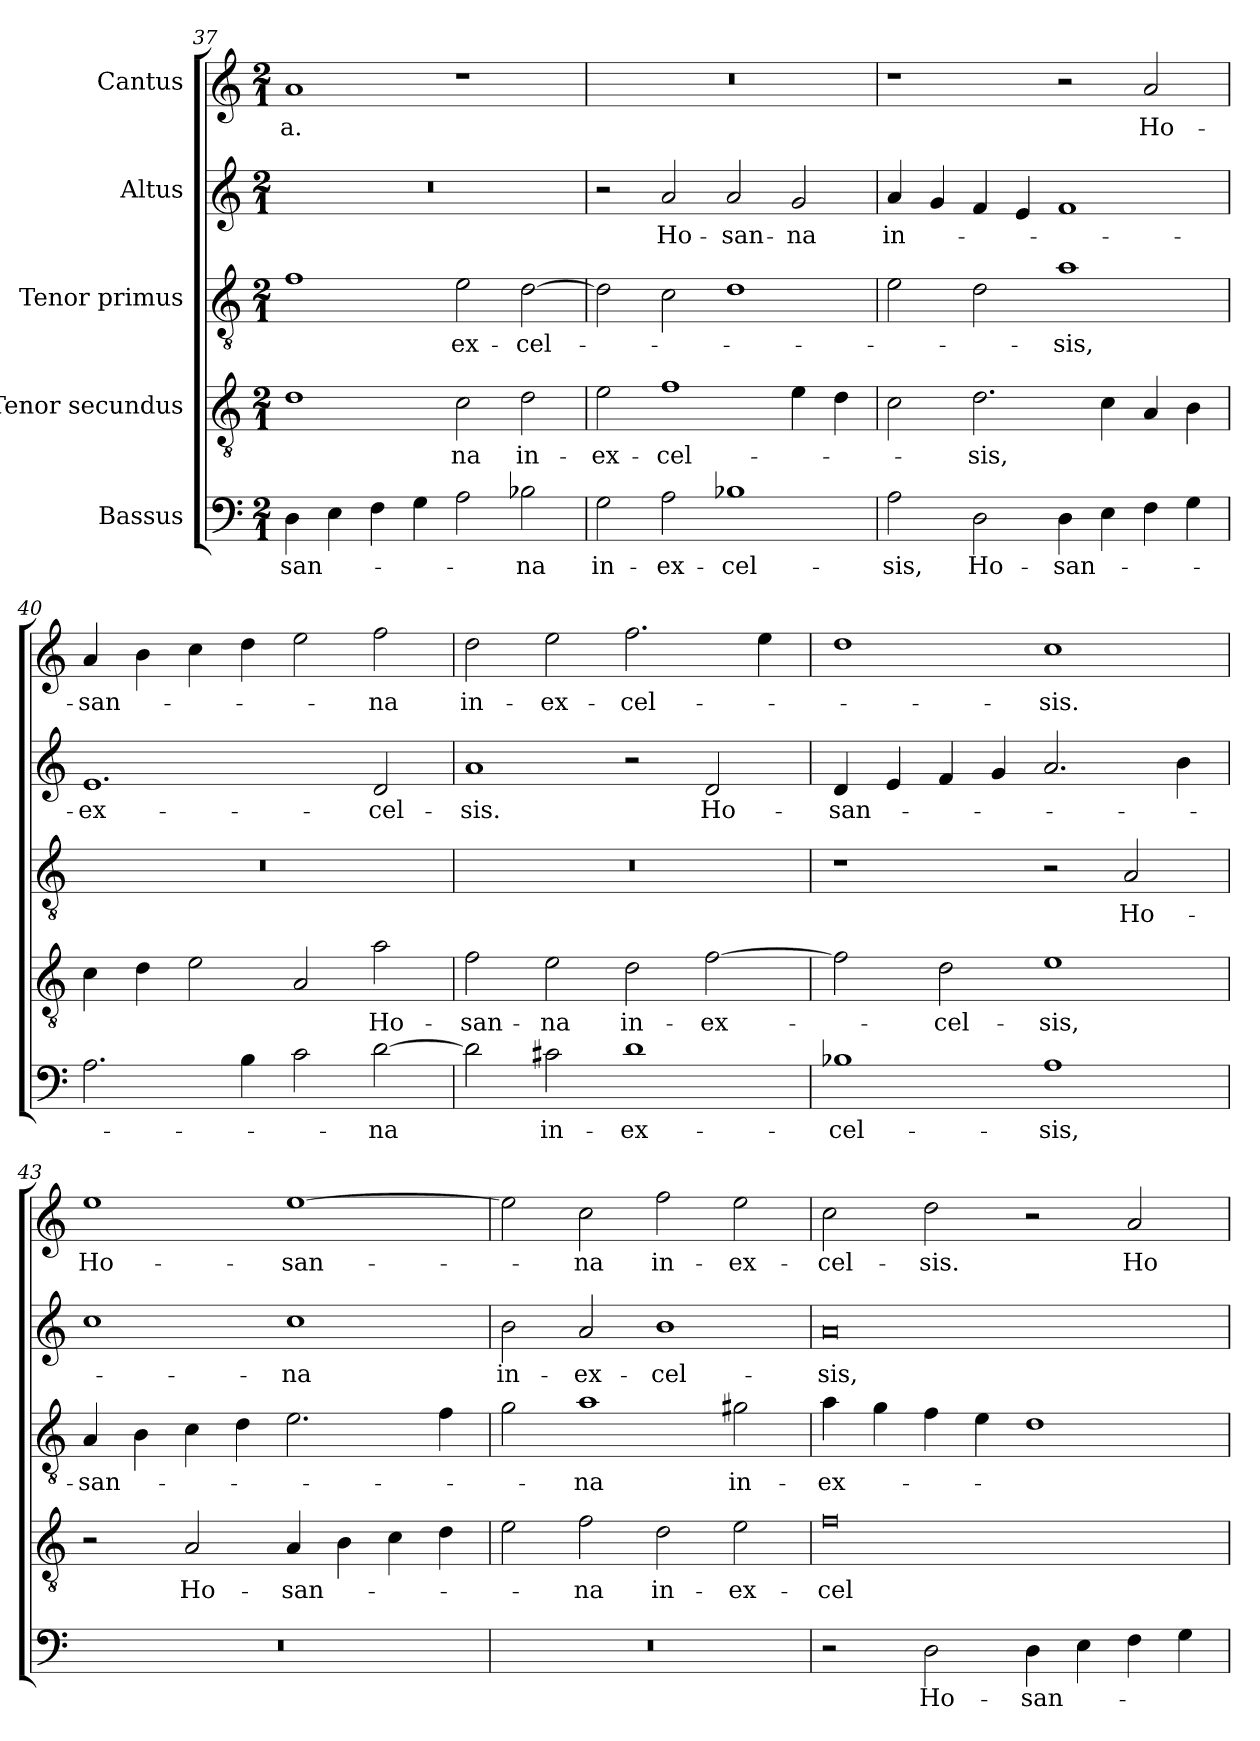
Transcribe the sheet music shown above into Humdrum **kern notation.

**kern	**text	**kern	**text	**kern	**text	**kern	**text	**kern	**text
*part5	*part5	*part4	*part4	*part3	*part3	*part2	*part2	*part1	*part1
*staff5	*staff5	*staff4	*staff4	*staff3	*staff3	*staff2	*staff2	*staff1	*staff1
*I"Bassus	*	*I"Tenor secundus	*	*I"Tenor primus	*	*I"Altus	*	*I"Cantus	*
*clefF4	*	*clefGv2	*	*clefGv2	*	*clefG2	*	*clefG2	*
*k[]	*	*k[]	*	*k[]	*	*k[]	*	*k[]	*
*M2/1	*	*M2/1	*	*M2/1	*	*M2/1	*	*M2/1	*
=37	=37	=37	=37	=37	=37	=37	=37	=37	=37
4D\	-san-	1d\	.	1f\	.	0r	.	1a/	-a.
4E\	.	.	.	.	.	.	.	.	.
4F\	.	.	.	.	.	.	.	.	.
4G\	.	.	.	.	.	.	.	.	.
2A\	.	2c\	-na	2e\	ex-	.	.	1r	.
2B-X\	-na	2d\	in-	[2d\	-cel-	.	.	.	.
=38	=38	=38	=38	=38	=38	=38	=38	=38	=38
2G\	in-	2e\	ex-	2d\]	.	2r	.	0r	.
2A\	ex-	1f\	-cel-	2c\	.	2a/	Ho-	.	.
1B-X\	-cel-	.	.	1d\	.	2a/	-san-	.	.
.	.	4e\	.	.	.	2g/	-na	.	.
.	.	4d\	.	.	.	.	.	.	.
=39	=39	=39	=39	=39	=39	=39	=39	=39	=39
2A\	-sis,	2c\	.	2e\	.	4a/	in-	1r	.
.	.	.	.	.	.	4g/	.	.	.
2D\	Ho-	2.d\	-sis,	2d\	.	4f/	.	.	.
.	.	.	.	.	.	4e/	.	.	.
4D\	-san-	.	.	1a\	-sis,	1f/	.	2r	.
4E\	.	4c\	.	.	.	.	.	.	.
4F\	.	4A/	.	.	.	.	.	2a/	Ho-
4G\	.	4B\	.	.	.	.	.	.	.
=40	=40	=40	=40	=40	=40	=40	=40	=40	=40
2.A\	.	4c\	.	0r	.	1.e/	ex-	4a/	-san-
.	.	4d\	.	.	.	.	.	4b\	.
.	.	2e\	.	.	.	.	.	4cc\	.
4B\	.	.	.	.	.	.	.	4dd\	.
2c\	.	2A/	.	.	.	.	.	2ee\	.
[2d\	-na	2a\	Ho-	.	.	2d/	-cel-	2ff\	-na
=41	=41	=41	=41	=41	=41	=41	=41	=41	=41
2d\]	.	2f\	-san-	0r	.	1a/	-sis.	2dd\	in-
2c#X\	in-	2e\	-na	.	.	.	.	2ee\	ex-
1d\	ex-	2d\	in-	.	.	2r	.	2.ff\	-cel-
.	.	[2f\	ex-	.	.	2d/	Ho-	.	.
.	.	.	.	.	.	.	.	4ee\	.
=42	=42	=42	=42	=42	=42	=42	=42	=42	=42
1B-X\	-cel-	2f\]	.	1r	.	4d/	-san-	1dd\	.
.	.	.	.	.	.	4e/	.	.	.
.	.	2d\	-cel-	.	.	4f/	.	.	.
.	.	.	.	.	.	4g/	.	.	.
1A\	-sis,	1e\	-sis,	2r	.	2.a/	.	1cc\	-sis.
.	.	.	.	2A/	Ho-	.	.	.	.
.	.	.	.	.	.	4b\	.	.	.
=43	=43	=43	=43	=43	=43	=43	=43	=43	=43
0r	.	2r	.	4A/	-san-	1cc\	.	1ee\	Ho-
.	.	.	.	4B\	.	.	.	.	.
.	.	2A/	Ho-	4c\	.	.	.	.	.
.	.	.	.	4d\	.	.	.	.	.
.	.	4A/	-san-	2.e\	.	1cc\	-na	[1ee\	-san-
.	.	4B\	.	.	.	.	.	.	.
.	.	4c\	.	.	.	.	.	.	.
.	.	4d\	.	4f\	.	.	.	.	.
=44	=44	=44	=44	=44	=44	=44	=44	=44	=44
0r	.	2e\	.	2g\	.	2b\	in-	2ee\]	.
.	.	2f\	-na	1a\	-na	2a/	ex-	2cc\	-na
.	.	2d\	in-	.	.	1b\	-cel-	2ff\	in-
.	.	2e\	ex-	2g#X\	in-	.	.	2ee\	ex-
=45	=45	=45	=45	=45	=45	=45	=45	=45	=45
2r	.	0f\	-cel-	4a\	ex-	0a/	-sis,	2cc\	-cel-
.	.	.	.	4g\	.	.	.	.	.
2D\	Ho-	.	.	4f\	.	.	.	2dd\	-sis.
.	.	.	.	4e\	.	.	.	.	.
4D\	-san-	.	.	1d\	.	.	.	2r	.
4E\	.	.	.	.	.	.	.	.	.
4F\	.	.	.	.	.	.	.	2a/	Ho-
4G\	.	.	.	.	.	.	.	.	.
=	=	=	=	=	=	=	=	=	=
*-	*-	*-	*-	*-	*-	*-	*-	*-	*-
